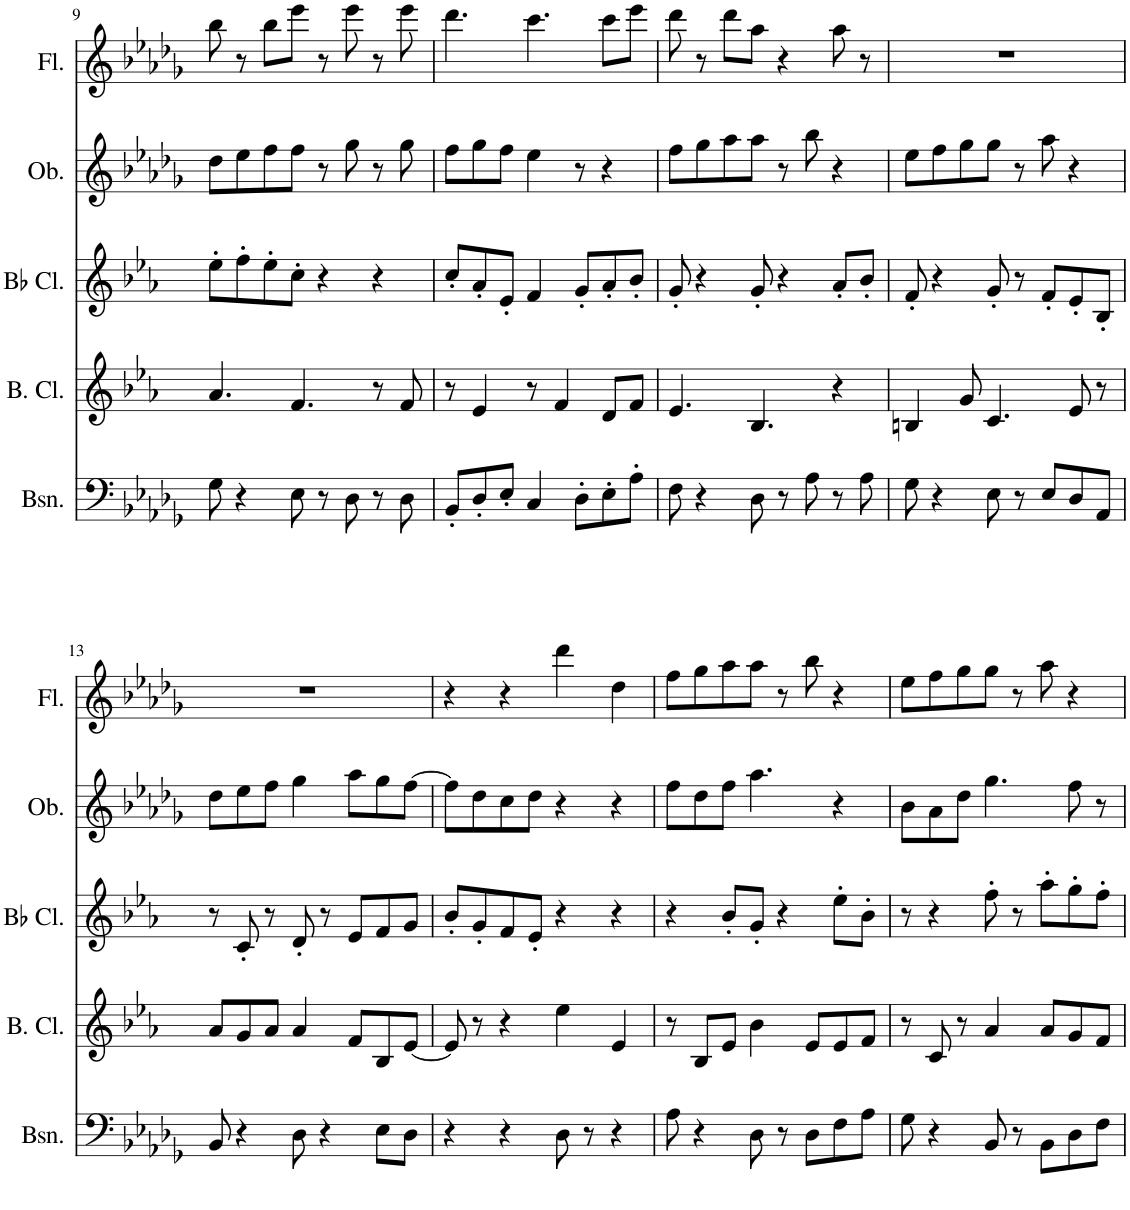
**kern	**kern	**kern	**kern	**kern
*part5	*part4	*part3	*part2	*part1
*staff5	*staff4	*staff3	*staff2	*staff1
*I"Bassoon	*I"Bass Clarinet	*I"Bb Clarinet	*I"Oboe	*I"Flute
*I'Bsn.	*I'B. Cl.	*I'Bb Cl.	*I'Ob.	*I'Fl.
!!LO:PB:g=z
*clefF4	*clefG2	*clefG2	*clefG2	*clefG2
*	*Trd8c14	*Trd1c2	*	*
*k[b-e-a-d-g-]	*k[b-e-a-]	*k[b-e-a-]	*k[b-e-a-d-g-]	*k[b-e-a-d-g-]
*M4/4	*M4/4	*M4/4	*M4/4	*M4/4
=9	=9	=9	=9	=9
8G-\	4.a-/	8ee-'\L	8dd-\L	8bb-\
4r	.	8ff'\	8ee-\	8r
.	.	8ee-'\	8ff\	8bb-\L
8E-\	4.f/	8cc'\J	8ff\J	8eee-\J
8r	.	4r	8r	8r
8D-\	.	.	8gg-\	8eee-\
8r	8r	4r	8r	8r
8D-\	8f/	.	8gg-\	8eee-\
=10	=10	=10	=10	=10
8BB-'/L	8r	8cc'/L	8ff\L	4.ddd-\
8D-'/	4e-/	8a-'/	8gg-\	.
8E-'/J	.	8e-'/J	8ff\J	.
4C/	8r	4f/	4ee-\	4.ccc\
.	4f/	.	.	.
8D-'\L	.	8g'/L	8r	.
8E-'\	8d/L	8a-'/	4r	8ccc\L
8A-'\J	8f/J	8b-'/J	.	8eee-\J
=11	=11	=11	=11	=11
8F\	4.e-/	8g'/	8ff\L	8ddd-\
4r	.	4r	8gg-\	8r
.	.	.	8aa-\	8ddd-\L
8D-\	4.B-/	8g'/	8aa-\J	8aa-\J
8r	.	4r	8r	4r
8A-\	.	.	8bb-\	.
8r	4r	8a-'/L	4r	8aa-\
8A-\	.	8b-'/J	.	8r
=12	=12	=12	=12	=12
8G-\	4Bn/	8f'/	8ee-\L	1r
4r	.	4r	8ff\	.
.	8g/	.	8gg-\	.
8E-\	4.c/	8g'/	8gg-\J	.
8r	.	8r	8r	.
8E-/L	.	8f'/L	8aa-\	.
8D-/	8e-/	8e-'/	4r	.
8AA-/J	8r	8B-'/J	.	.
!!LO:LB:g=z
=13	=13	=13	=13	=13
8BB-/	8a-/L	8r	8dd-\L	1r
4r	8g/	8c'/	8ee-\	.
.	8a-/J	8r	8ff\J	.
8D-\	4a-/	8d'/	4gg-\	.
4r	.	8r	.	.
.	8f/L	8e-/L	8aa-\L	.
8E-\L	8B-/	8f/	8gg-\	.
8D-\J	[8e-/J	8g/J	[8ff\J	.
=14	=14	=14	=14	=14
4r	8e-/]	8b-'/L	8ff\L]	4r
.	8r	8g'/	8dd-\	.
4r	4r	8f/	8cc\	4r
.	.	8e-'/J	8dd-\J	.
8D-\	4ee-\	4r	4r	4ddd-\
8r	.	.	.	.
4r	4e-/	4r	4r	4dd-\
=15	=15	=15	=15	=15
8A-\	8r	4r	8ff\L	8ff\L
4r	8B-/L	.	8dd-\	8gg-\
.	8e-/J	8b-'/L	8ff\J	8aa-\
8D-\	4b-\	8g'/J	4.aa-\	8aa-\J
8r	.	4r	.	8r
8D-\L	8e-/L	.	.	8bb-\
8F\	8e-/	8ee-'\L	4r	4r
8A-\J	8f/J	8b-'\J	.	.
=16	=16	=16	=16	=16
8G-\	8r	8r	8b-\L	8ee-\L
4r	8c/	4r	8a-\	8ff\
.	8r	.	8dd-\J	8gg-\
8BB-/	4a-/	8ff'\	4.gg-\	8gg-\J
8r	.	8r	.	8r
8BB-\L	8a-/L	8aa-'\L	.	8aa-\
8D-\	8g/	8gg'\	8ff\	4r
8F\J	8f/J	8ff'\J	8r	.
=	=	=	=	=
*-	*-	*-	*-	*-
